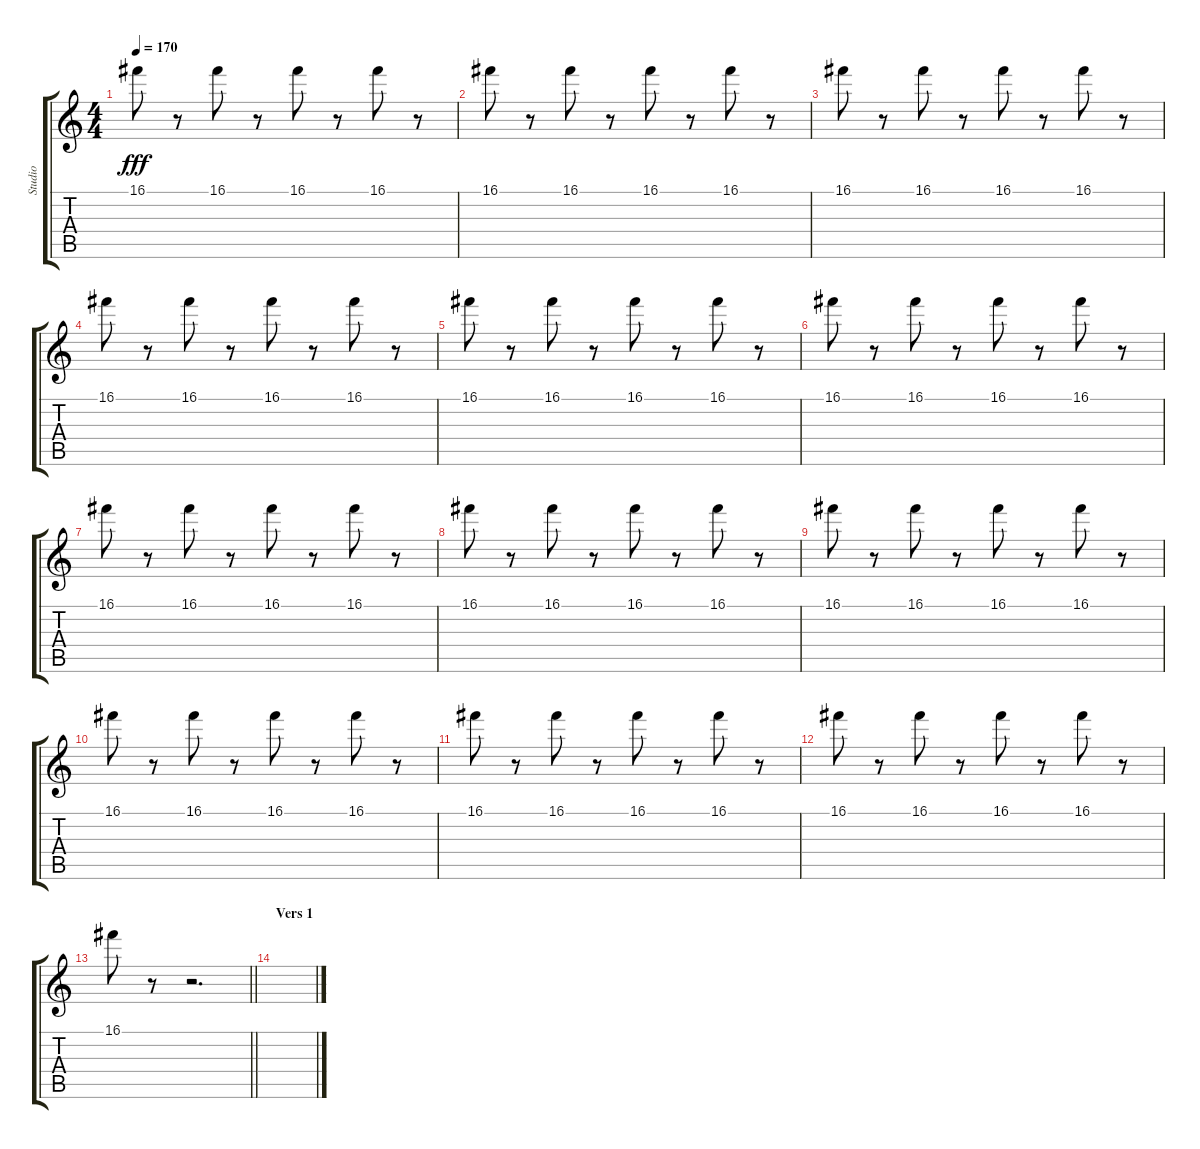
\track ("Studio" "Studio") {instrument distortionguitar}
\staff {score tabs}
\tuning (D4 A3 F3 C3 G2 D2) {hide}
\ts (4 4)
\tempo 170
\clef g2
\ks c
16.1.8{dy fff} r.8 16.1.8 r.8 16.1.8 r.8 16.1.8 r.8 |
16.1.8 r.8 16.1.8 r.8 16.1.8 r.8 16.1.8 r.8 |
16.1.8 r.8 16.1.8 r.8 16.1.8 r.8 16.1.8 r.8 |
16.1.8 r.8 16.1.8 r.8 16.1.8 r.8 16.1.8 r.8 |
16.1.8 r.8 16.1.8 r.8 16.1.8 r.8 16.1.8 r.8 |
16.1.8 r.8 16.1.8 r.8 16.1.8 r.8 16.1.8 r.8 |
16.1.8 r.8 16.1.8 r.8 16.1.8 r.8 16.1.8 r.8 |
16.1.8 r.8 16.1.8 r.8 16.1.8 r.8 16.1.8 r.8 |
16.1.8 r.8 16.1.8 r.8 16.1.8 r.8 16.1.8 r.8 |
16.1.8 r.8 16.1.8 r.8 16.1.8 r.8 16.1.8 r.8 |
16.1.8 r.8 16.1.8 r.8 16.1.8 r.8 16.1.8 r.8 |
16.1.8 r.8 16.1.8 r.8 16.1.8 r.8 16.1.8 r.8 |
\barLineRight lightlight
16.1.8 r.8 r.2{d} |
\section ("" "Vers 1")
